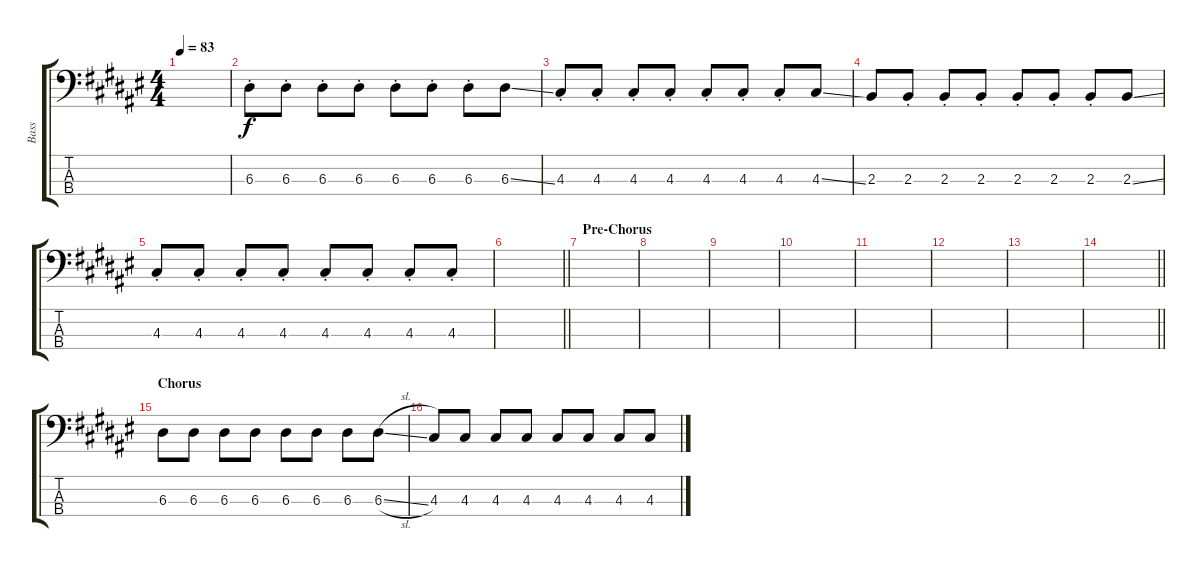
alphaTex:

\track ("Bass" "Bass") {instrument electricbassfinger}
\staff {score tabs}
\tuning (G2 D2 A1 E1) {hide}
\ts (4 4)
\tempo 83
\clef f4
\ks d#minor
|
6.3{st}.8 6.3{st}.8 6.3{st}.8 6.3{st}.8 6.3{st}.8 6.3{st}.8 6.3{st}.8 6.3{ss}.8 |
4.3{st}.8 4.3{st}.8 4.3{st}.8 4.3{st}.8 4.3{st}.8 4.3{st}.8 4.3{st}.8 4.3{ss}.8 |
2.3.8 2.3{st}.8 2.3{st}.8 2.3{st}.8 2.3{st}.8 2.3{st}.8 2.3{st}.8 2.3{ss}.8 |
4.3{st}.8 4.3{st}.8 4.3{st}.8 4.3{st}.8 4.3{st}.8 4.3{st}.8 4.3{st}.8 4.3{st}.8 |
\barLineRight lightlight
|
\section ("" "Pre-Chorus")
|
|
|
|
|
|
|
\barLineRight lightlight
|
\section ("" "Chorus")
6.3.8 6.3.8 6.3.8 6.3.8 6.3.8 6.3.8 6.3.8 6.3{sl}.8 |
4.3.8 4.3.8 4.3.8 4.3.8 4.3.8 4.3.8 4.3.8 4.3{sl}.8
